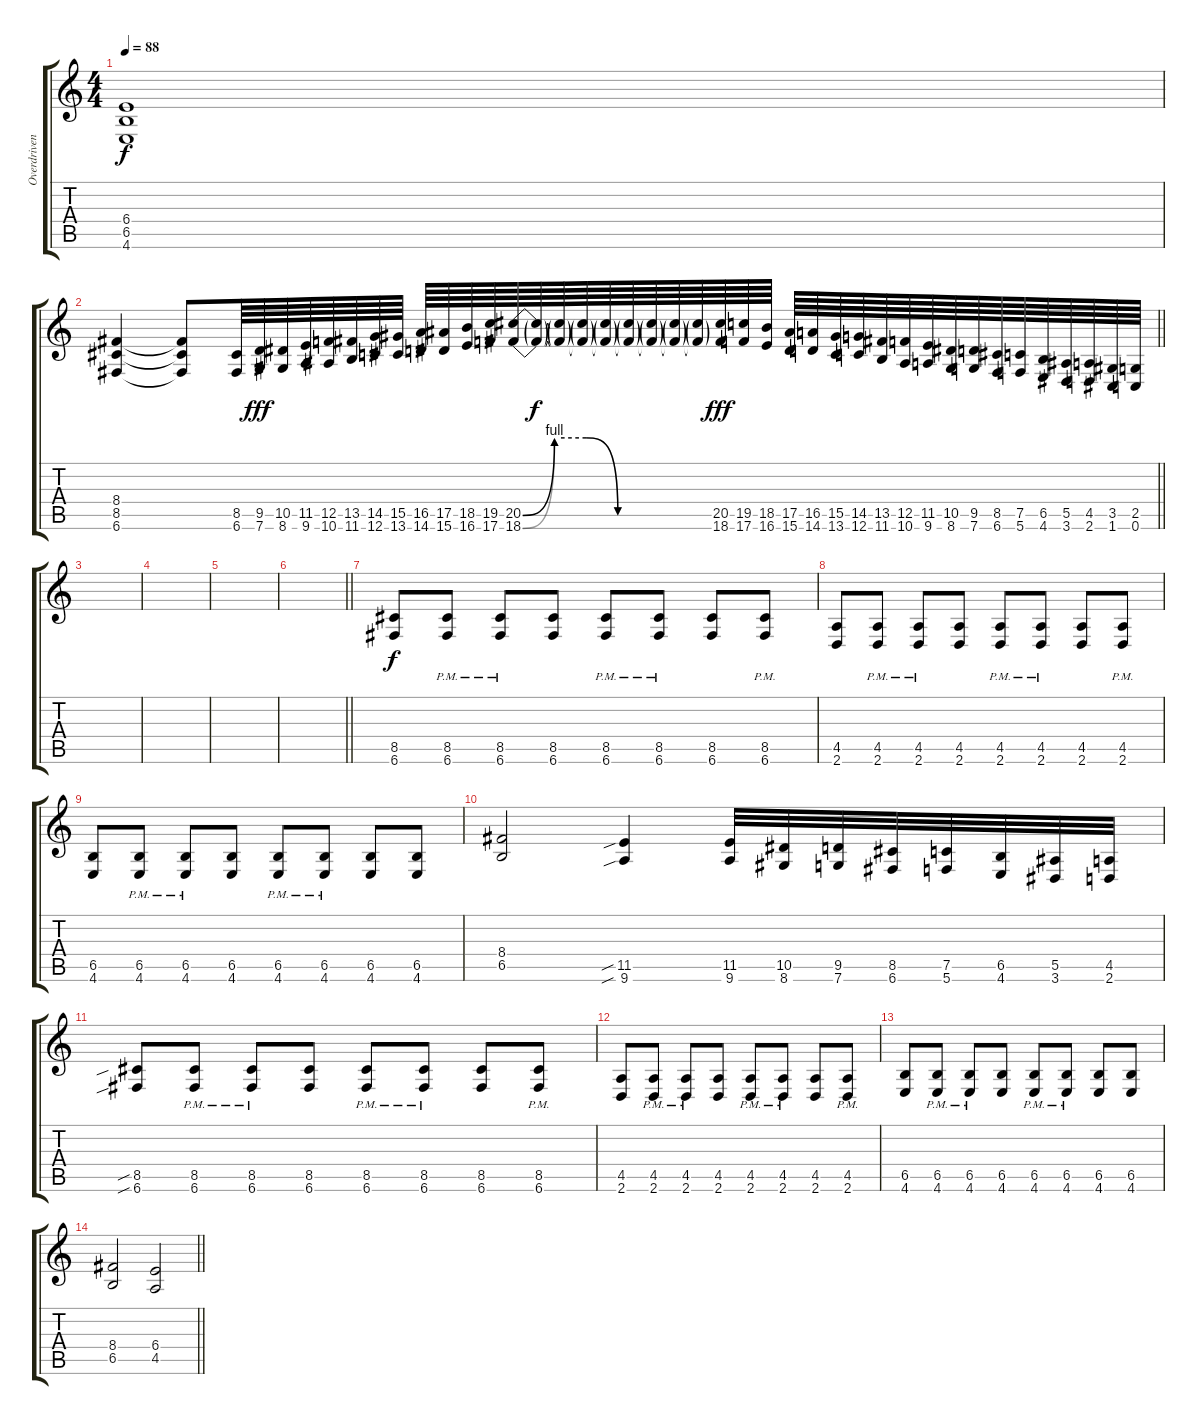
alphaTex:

\track ("Overdriven Guitar 1" "Overdriven") {instrument overdrivenguitar}
\staff {score tabs}
\tuning (C4 G3 Eb3 Bb2 F2 C2) {hide}
\ts (4 4)
\tempo 88
\clef g2
\ks c
(6.4 6.5 4.6).1{dy f} |
\barLineRight lightlight
(8.4 8.5 6.6).4 (8.4{t} 8.5{t} 6.6{t}).8 (8.5 6.6).64 (9.5 7.6).64{dy fff} (10.5 8.6).64 (11.5 9.6).64 (12.5 10.6).64 (13.5 11.6).64 (14.5 12.6).64 (15.5 13.6).64 (16.5 14.6).64 (17.5 15.6).64 (18.5 16.6).64 (19.5 17.6).64 (20.5{be (custom 0 0 10 4 20 4 30 0 60 0)} 18.6{be (custom 0 0 10 4 20 4 30 0 60 0)}).64 (20.5{t} 18.6{t}).64{dy f} (20.5{t} 18.6{t}).64 (20.5{t} 18.6{t}).64 (20.5{t} 18.6{t}).64 (20.5{t} 18.6{t}).64 (20.5{t} 18.6{t}).64 (20.5{t} 18.6{t}).64 (20.5{t} 18.6{t}).64 (20.5 18.6).64{dy fff} (19.5 17.6).64 (18.5 16.6).64 (17.5 15.6).64 (16.5 14.6).64 (15.5 13.6).64 (14.5 12.6).64 (13.5 11.6).64 (12.5 10.6).64 (11.5 9.6).64 (10.5 8.6).64 (9.5 7.6).64 (8.5 6.6).64 (7.5 5.6).64 (6.5 4.6).64 (5.5 3.6).64 (4.5 2.6).64 (3.5 1.6).64 (2.5 0.6).64 |
|
|
|
\barLineRight lightlight
|
(8.5 6.6).8{dy f} (8.5{pm} 6.6{pm}).8 (8.5{pm} 6.6{pm}).8 (8.5 6.6).8 (8.5{pm} 6.6{pm}).8 (8.5{pm} 6.6{pm}).8 (8.5 6.6).8 (8.5{pm} 6.6{pm}).8 |
(4.5 2.6).8 (4.5{pm} 2.6{pm}).8 (4.5{pm} 2.6{pm}).8 (4.5 2.6).8 (4.5{pm} 2.6{pm}).8 (4.5{pm} 2.6{pm}).8 (4.5 2.6).8 (4.5{pm} 2.6{pm}).8 |
(6.5 4.6).8 (6.5{pm} 4.6{pm}).8 (6.5{pm} 4.6{pm}).8 (6.5 4.6).8 (6.5{pm} 4.6{pm}).8 (6.5{pm} 4.6{pm}).8 (6.5 4.6).8 (6.5 4.6).8 |
(8.4 6.5).2 (11.5{sib} 9.6{sib}).4 (11.5 9.6).32 (10.5 8.6).32 (9.5 7.6).32 (8.5 6.6).32 (7.5 5.6).32 (6.5 4.6).32 (5.5 3.6).32 (4.5 2.6).32 |
(8.5{sib} 6.6{sib}).8 (8.5{pm} 6.6{pm}).8 (8.5{pm} 6.6{pm}).8 (8.5 6.6).8 (8.5{pm} 6.6{pm}).8 (8.5{pm} 6.6{pm}).8 (8.5 6.6).8 (8.5{pm} 6.6{pm}).8 |
(4.5 2.6).8 (4.5{pm} 2.6{pm}).8 (4.5{pm} 2.6{pm}).8 (4.5 2.6).8 (4.5{pm} 2.6{pm}).8 (4.5{pm} 2.6{pm}).8 (4.5 2.6).8 (4.5{pm} 2.6{pm}).8 |
(6.5 4.6).8 (6.5{pm} 4.6{pm}).8 (6.5{pm} 4.6{pm}).8 (6.5 4.6).8 (6.5{pm} 4.6{pm}).8 (6.5{pm} 4.6{pm}).8 (6.5 4.6).8 (6.5 4.6).8 |
\barLineRight lightlight
(8.4 6.5).2 (6.4 4.5).2
